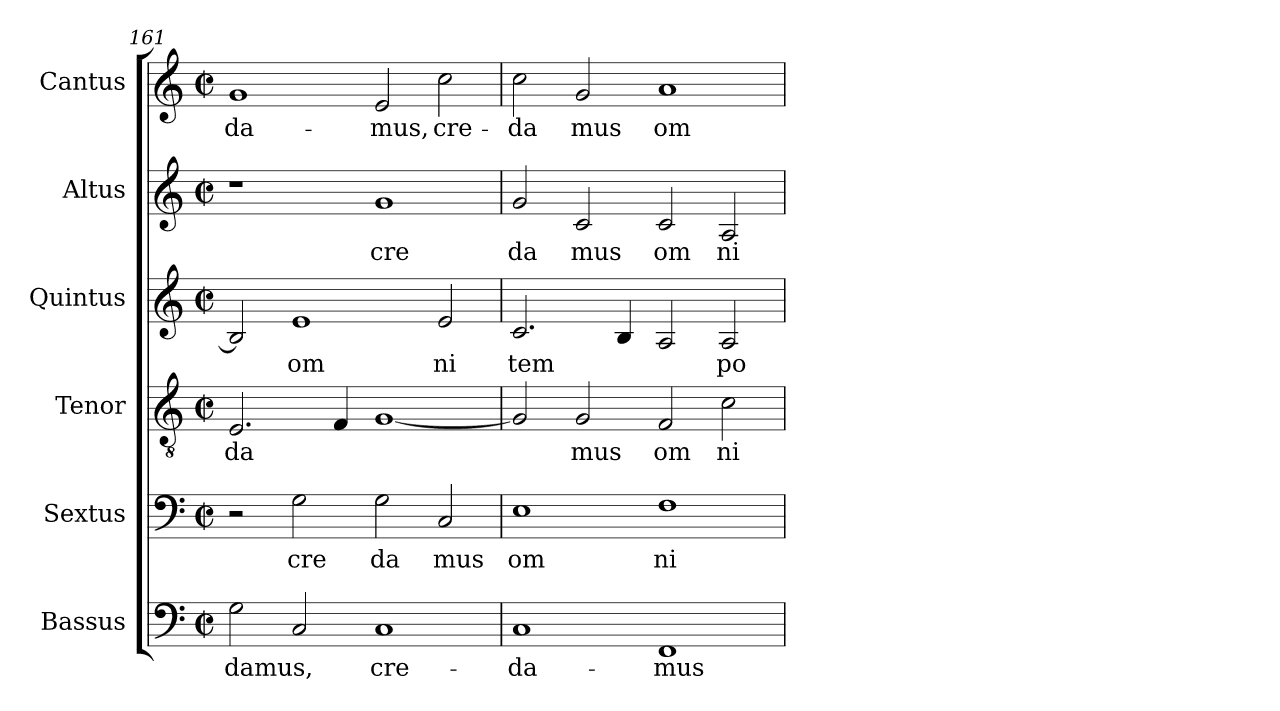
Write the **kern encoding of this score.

**kern	**text	**kern	**text	**kern	**text	**kern	**text	**kern	**text	**kern	**text
*part6	*part6	*part5	*part5	*part4	*part4	*part3	*part3	*part2	*part2	*part1	*part1
*staff6	*staff6	*staff5	*staff5	*staff4	*staff4	*staff3	*staff3	*staff2	*staff2	*staff1	*staff1
*I"Bassus	*	*I"Sextus	*	*I"Tenor	*	*I"Quintus	*	*I"Altus	*	*I"Cantus	*
*I'Bassus	*	*I'Sextus	*	*I'Tenor	*	*I'Quintus	*	*I'Altus	*	*I'Cantus	*
!!LO:PB:g=z
*clefF4	*	*clefF4	*	*clefGv2	*	*clefG2	*	*clefG2	*	*clefG2	*
*k[]	*	*k[]	*	*k[]	*	*k[]	*	*k[]	*	*k[]	*
*C:	*	*C:	*	*C:	*	*C:	*	*C:	*	*C:	*
*M2/2	*	*M2/2	*	*M2/2	*	*M2/2	*	*M2/2	*	*M2/2	*
*met(c|)	*	*met(c|)	*	*met(c|)	*	*met(c|)	*	*met(c|)	*	*met(c|)	*
=161	=161	=161	=161	=161	=161	=161	=161	=161	=161	=161	=161
!	!LO:LY:b:cj	!	!	!	!LO:LY:b:cj	!	!LO:LY:b:cj	!	!	!	!LO:LY:b:cj
2G\	damus,	2r	.	2.E/	da	2B/]	.	1r	.	1g	da-
!	!LO:LY:b:cj	!	!LO:LY:b:cj	!	!	!	!LO:LY:b:cj	!	!	!	!
2C/	.	2G\	cre	.	.	1e	om	.	.	.	.
!	!	!	!	!	!LO:LY:b:cj	!	!	!	!	!	!
.	.	.	.	4F/	.	.	.	.	.	.	.
!	!LO:LY:b:cj	!	!LO:LY:b:cj	!	!LO:LY:b:cj	!	!	!	!LO:LY:b:cj	!	!LO:LY:b:cj
1C	cre-	2G\	da	[<1G	.	.	.	1g	cre	2e/	-mus,
!	!	!	!LO:LY:b:cj	!	!	!	!LO:LY:b:cj	!	!	!	!LO:LY:b:cj
.	.	2C/	mus	.	.	2e/	ni	.	.	2cc\	cre-
=162	=162	=162	=162	=162	=162	=162	=162	=162	=162	=162	=162
!	!LO:LY:b:cj	!	!LO:LY:b:cj	!	!LO:LY:b:cj	!	!LO:LY:b:cj	!	!LO:LY:b:cj	!	!LO:LY:b:cj
1C	-da-	1E	om	2G/]	.	2.c/	tem	2g/	da	2cc\	-da
!	!	!	!	!	!LO:LY:b:cj	!	!	!	!LO:LY:b:cj	!	!LO:LY:b:cj
.	.	.	.	2G/	mus	.	.	2c/	mus	2g/	mus
!	!	!	!	!	!	!	!LO:LY:b:cj	!	!	!	!
.	.	.	.	.	.	4B/	.	.	.	.	.
!	!LO:LY:b:cj	!	!LO:LY:b:cj	!	!LO:LY:b:cj	!	!LO:LY:b:cj	!	!LO:LY:b:cj	!	!LO:LY:b:cj
1FF	-mus	1F	ni	2F/	om	2A/	.	2c/	om	1a	om-
!	!	!	!	!	!LO:LY:b:cj	!	!LO:LY:b:cj	!	!LO:LY:b:cj	!	!
.	.	.	.	2c\	ni	2A/	po	2A/	ni	.	.
=	=	=	=	=	=	=	=	=	=	=	=
*-	*-	*-	*-	*-	*-	*-	*-	*-	*-	*-	*-
